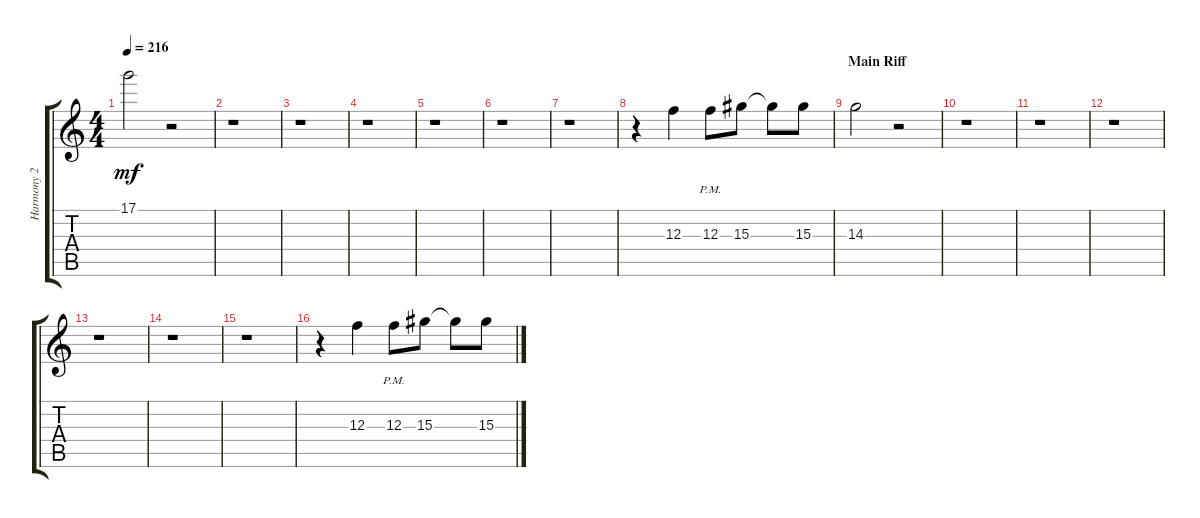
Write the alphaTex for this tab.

\track ("Harmony 2" "Harmony 2") {instrument overdrivenguitar}
\staff {score tabs}
\tuning (D4 A3 F3 C3 G2 C2) {hide}
\ts (4 4)
\tempo 216
\clef g2
\ks aminor
17.1.2{dy mf} r.2 |
r.1 |
r.1 |
r.1 |
r.1 |
r.1 |
r.1 |
r.4 12.3.4 12.3{pm}.8 15.3.8 15.3{t}.8 15.3.8 |
\section ("" "Main Riff")
14.3.2 r.2 |
r.1 |
r.1 |
r.1 |
r.1 |
r.1 |
r.1 |
r.4 12.3.4 12.3{pm}.8 15.3.8 15.3{t}.8 15.3.8
